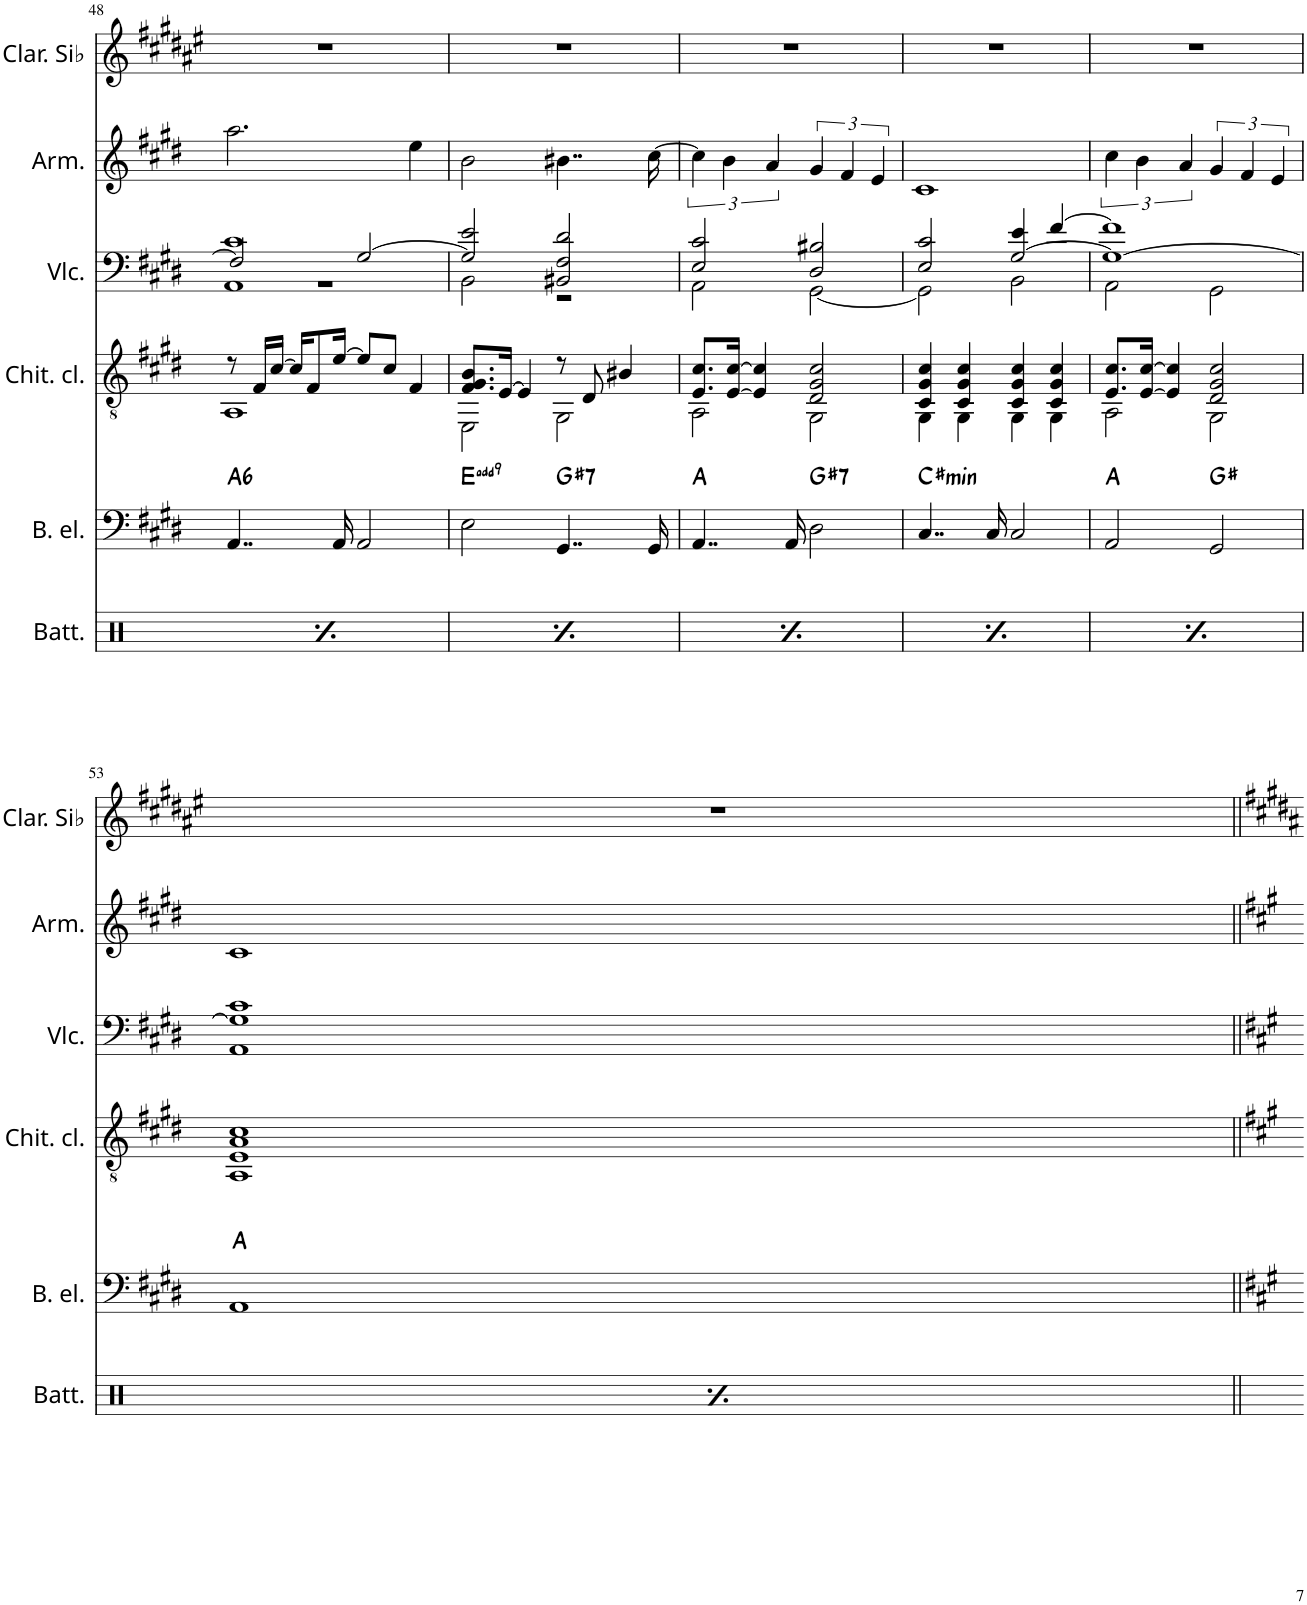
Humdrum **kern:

**kern	**kern	**harte	**kern	**kern	**kern	**kern
*part6	*part5	*part5	*part4	*part3	*part2	*part1
*staff6	*staff5	*	*staff4	*staff3	*staff2	*staff1
*I"Batteria	*I"Basso elettrico	*	*I"Chitarra classica	*I"Violoncello	*I"Armonica	*I"Clarinette en Sib
*I'Batt.	*I'B. el.	*	*I'Chit. cl.	*I'Vlc.	*I'Arm.	*I'Clar. Sib
!!LO:PB:g=z
*clefX	*clefF4	*	*clefGv2	*clefF4	*clefG2	*clefG2
*	*Trd7c12	*	*	*	*	*Trd1c2
*k[]	*k[f#c#g#d#]	*	*k[f#c#g#d#]	*k[f#c#g#d#]	*k[f#c#g#d#]	*k[f#c#g#d#a#e#]
*M4/4	*M4/4	*	*M4/4	*M4/4	*M4/4	*M4/4
=48	=48	=48	=48	=48	=48	=48
*^	*	*	*^	*^	*	*
*	*^	*	*	*	*	*	*^	*	*
*	*	*	*	*	*	*	*	*	*^	*	*
!	!	!	!	!LO:H:kt=6	!	!	!	!	!	!	!	!
4Rf/	4r	8Rd\L	4..AA/	A:maj6	8r	1AA	1c#	1r	2F#/]	1AA	2.aa\	1r
.	.	16Rd\L	.	.	16F#/LL	.	.	.	.	.	.	.
.	.	16Rd\JJ	.	.	[16c#/JJ	.	.	.	.	.	.	.
4r	4Rcc/	8Rd\L	.	.	16c#/KL]	.	.	.	.	.	.	.
.	.	.	.	.	8F#/	.	.	.	.	.	.	.
.	.	16Rd\L	.	.	.	.	.	.	.	.	.	.
.	.	16Rd\JJ	16AA/	.	[16e/Jk	.	.	.	.	.	.	.
4Rf/	4r	8Rd\L	2AA/	.	8e/L]	.	.	.	[2G#/	.	.	.
.	.	16Rd\L	.	.	8c#/J	.	.	.	.	.	.	.
.	.	16Rd\JJ	.	.	.	.	.	.	.	.	.	.
4r	4Rcc/	8Rd\L	.	.	4F#/	.	.	.	.	.	4ee\	.
.	.	16Rd\L	.	.	.	.	.	.	.	.	.	.
.	.	16Rd\JJ	.	.	.	.	.	.	.	.	.	.
*	*	*	*	*	*	*	*	*	*v	*v	*	*
=49	=49	=49	=49	=49	=49	=49	=49	=49	=49	=49	=49
4Rf/	4r	8Rd\L	2E\	E:maj(9)	8.F#/ 8.G#/ 8.B/L	2EE\	2e/	2G#/]	2BB\	2b\	1r
.	.	16Rd\L	.	.	.	.	.	.	.	.	.
.	.	16Rd\JJ	.	.	[16E/Jk	.	.	.	.	.	.
4r	4Rcc/	8Rd\L	.	.	4E/]	.	.	.	.	.	.
.	.	16Rd\L	.	.	.	.	.	.	.	.	.
.	.	16Rd\JJ	.	.	.	.	.	.	.	.	.
!	!	!	!	!LO:H:kt=7	!	!	!	!	!	!	!
4Rf/	4r	8Rd\L	4..GG#/	G#:7	8r	2GG#\	2d#/	2BB#X/ 2F#/	2r	4..b#X\	.
.	.	16Rd\L	.	.	8D#/	.	.	.	.	.	.
.	.	16Rd\JJ	.	.	.	.	.	.	.	.	.
4r	4Rcc/	8Rd\L	.	.	4B#X/	.	.	.	.	.	.
.	.	16Rd\L	.	.	.	.	.	.	.	.	.
.	.	16Rd\JJ	16GG#/	.	.	.	.	.	.	[16cc#\	.
=50	=50	=50	=50	=50	=50	=50	=50	=50	=50	=50	=50
4Rf/	4r	8Rd\L	4..AA/	A:maj	8.E/ 8.c#/L	2AA\	2c#/	2E/	2AA\	6cc#\]	1r
.	.	16Rd\L	.	.	.	.	.	.	.	.	.
.	.	.	.	.	.	.	.	.	.	6b\	.
.	.	16Rd\JJ	.	.	[16E/ [16c#/Jk	.	.	.	.	.	.
4r	4Rcc/	8Rd\L	.	.	4E/] 4c#/]	.	.	.	.	.	.
.	.	.	.	.	.	.	.	.	.	6a/	.
.	.	16Rd\L	.	.	.	.	.	.	.	.	.
.	.	16Rd\JJ	16AA/	.	.	.	.	.	.	.	.
!	!	!	!	!LO:H:kt=7	!	!	!	!	!	!	!
4Rf/	4r	8Rd\L	2D#\	G#:7	2D#/ 2G#/ 2c#/	2GG#\	2B#X/	2D#/	[2GG#\	6g#/	.
.	.	16Rd\L	.	.	.	.	.	.	.	.	.
.	.	.	.	.	.	.	.	.	.	6f#/	.
.	.	16Rd\JJ	.	.	.	.	.	.	.	.	.
4r	4Rcc/	8Rd\L	.	.	.	.	.	.	.	.	.
.	.	.	.	.	.	.	.	.	.	6e/	.
.	.	16Rd\L	.	.	.	.	.	.	.	.	.
.	.	16Rd\JJ	.	.	.	.	.	.	.	.	.
=51	=51	=51	=51	=51	=51	=51	=51	=51	=51	=51	=51
!	!	!	!	!LO:H:kt=min	!	!	!	!	!	!	!
4Rf/	4r	8Rd\L	4..C#/	C#:min	4C#/ 4G#/ 4c#/	4GG#\	2c#/	2E/	2GG#\]	1c#	1r
.	.	16Rd\L	.	.	.	.	.	.	.	.	.
.	.	16Rd\JJ	.	.	.	.	.	.	.	.	.
4r	4Rcc/	8Rd\L	.	.	4C#/ 4G#/ 4c#/	4GG#\	.	.	.	.	.
.	.	16Rd\L	.	.	.	.	.	.	.	.	.
.	.	16Rd\JJ	16C#/	.	.	.	.	.	.	.	.
4Rf/	4r	8Rd\L	2C#/	.	4C#/ 4G#/ 4c#/	4GG#\	4e/	[2G#/	2BB\	.	.
.	.	16Rd\L	.	.	.	.	.	.	.	.	.
.	.	16Rd\JJ	.	.	.	.	.	.	.	.	.
4r	4Rcc/	8Rd\L	.	.	4C#/ 4G#/ 4c#/	4GG#\	[4f#/	.	.	.	.
.	.	16Rd\L	.	.	.	.	.	.	.	.	.
.	.	16Rd\JJ	.	.	.	.	.	.	.	.	.
=52	=52	=52	=52	=52	=52	=52	=52	=52	=52	=52	=52
4Rf/	4r	8Rd\L	2AA/	A:maj	8.E/ 8.c#/L	2AA\	1f#]	1G#_	2AA\	6cc#\	1r
.	.	16Rd\L	.	.	.	.	.	.	.	.	.
.	.	.	.	.	.	.	.	.	.	6b\	.
.	.	16Rd\JJ	.	.	[16E/ [16c#/Jk	.	.	.	.	.	.
4r	4Rcc/	8Rd\L	.	.	4E/] 4c#/]	.	.	.	.	.	.
.	.	.	.	.	.	.	.	.	.	6a/	.
.	.	16Rd\L	.	.	.	.	.	.	.	.	.
.	.	16Rd\JJ	.	.	.	.	.	.	.	.	.
4Rf/	4r	8Rd\L	2GG#/	G#:maj	2D#/ 2G#/ 2c#/	2GG#\	.	.	2GG#\	6g#/	.
.	.	16Rd\L	.	.	.	.	.	.	.	.	.
.	.	.	.	.	.	.	.	.	.	6f#/	.
.	.	16Rd\JJ	.	.	.	.	.	.	.	.	.
4r	4Rcc/	8Rd\L	.	.	.	.	.	.	.	.	.
.	.	.	.	.	.	.	.	.	.	6e/	.
.	.	16Rd\L	.	.	.	.	.	.	.	.	.
.	.	16Rd\JJ	.	.	.	.	.	.	.	.	.
*	*	*	*	*	*	*	*	*v	*v	*	*
!!LO:LB:g=z
=53	=53	=53	=53	=53	=53	=53	=53	=53	=53	=53
4Rf/	4r	8Rd\L	1AA	A:maj	1E 1A 1c#	1AA	1c#	1AA 1G#]	1c#	1r
.	.	16Rd\L	.	.	.	.	.	.	.	.
.	.	16Rd\JJ	.	.	.	.	.	.	.	.
4r	4Rcc/	8Rd\L	.	.	.	.	.	.	.	.
.	.	16Rd\L	.	.	.	.	.	.	.	.
.	.	16Rd\JJ	.	.	.	.	.	.	.	.
4Rf/	4r	8Rd\L	.	.	.	.	.	.	.	.
.	.	16Rd\L	.	.	.	.	.	.	.	.
.	.	16Rd\JJ	.	.	.	.	.	.	.	.
4r	4Rcc/	8Rd\L	.	.	.	.	.	.	.	.
.	.	16Rd\L	.	.	.	.	.	.	.	.
.	.	16Rd\JJ	.	.	.	.	.	.	.	.
*	*	*	*	*	*v	*v	*	*	*	*
*v	*v	*v	*	*	*	*v	*v	*	*
=||	=||	=||	=||	=||	=||	=||
*-	*-	*-	*-	*-	*-	*-
